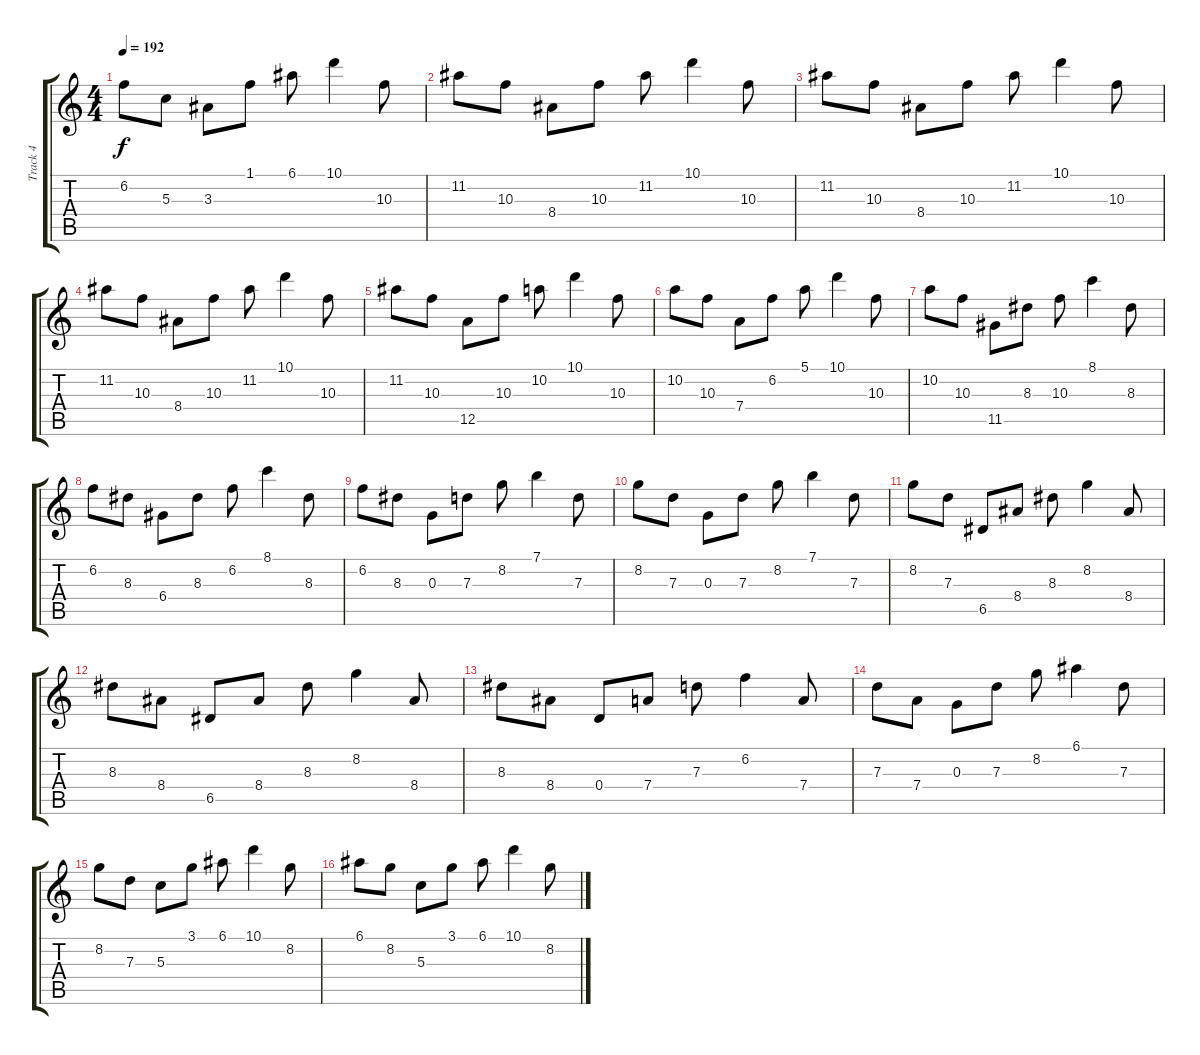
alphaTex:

\track ("Track 4" "Track 4") {instrument acousticguitarsteel}
\staff {score tabs}
\tuning (E4 B3 G3 D3 A2 E2) {hide}
\ts (4 4)
\tempo 192
\clef g2
\ks c
6.2.8{dy f} 5.3.8 3.3.8 1.1.8 6.1.8 10.1.4 10.3.8 |
11.2.8 10.3.8 8.4.8 10.3.8 11.2.8 10.1.4 10.3.8 |
11.2.8 10.3.8 8.4.8 10.3.8 11.2.8 10.1.4 10.3.8 |
11.2.8 10.3.8 8.4.8 10.3.8 11.2.8 10.1.4 10.3.8 |
11.2.8 10.3.8 12.5.8 10.3.8 10.2.8 10.1.4 10.3.8 |
10.2.8 10.3.8 7.4.8 6.2.8 5.1.8 10.1.4 10.3.8 |
10.2.8 10.3.8 11.5.8 8.3.8 10.3.8 8.1.4 8.3.8 |
6.2.8 8.3.8 6.4.8 8.3.8 6.2.8 8.1.4 8.3.8 |
6.2.8 8.3.8 0.3.8 7.3.8 8.2.8 7.1.4 7.3.8 |
8.2.8 7.3.8 0.3.8 7.3.8 8.2.8 7.1.4 7.3.8 |
8.2.8 7.3.8 6.5.8 8.4.8 8.3.8 8.2.4 8.4.8 |
8.3.8 8.4.8 6.5.8 8.4.8 8.3.8 8.2.4 8.4.8 |
8.3.8 8.4.8 0.4.8 7.4.8 7.3.8 6.2.4 7.4.8 |
7.3.8 7.4.8 0.3.8 7.3.8 8.2.8 6.1.4 7.3.8 |
8.2.8 7.3.8 5.3.8 3.1.8 6.1.8 10.1.4 8.2.8 |
6.1.8 8.2.8 5.3.8 3.1.8 6.1.8 10.1.4 8.2.8
